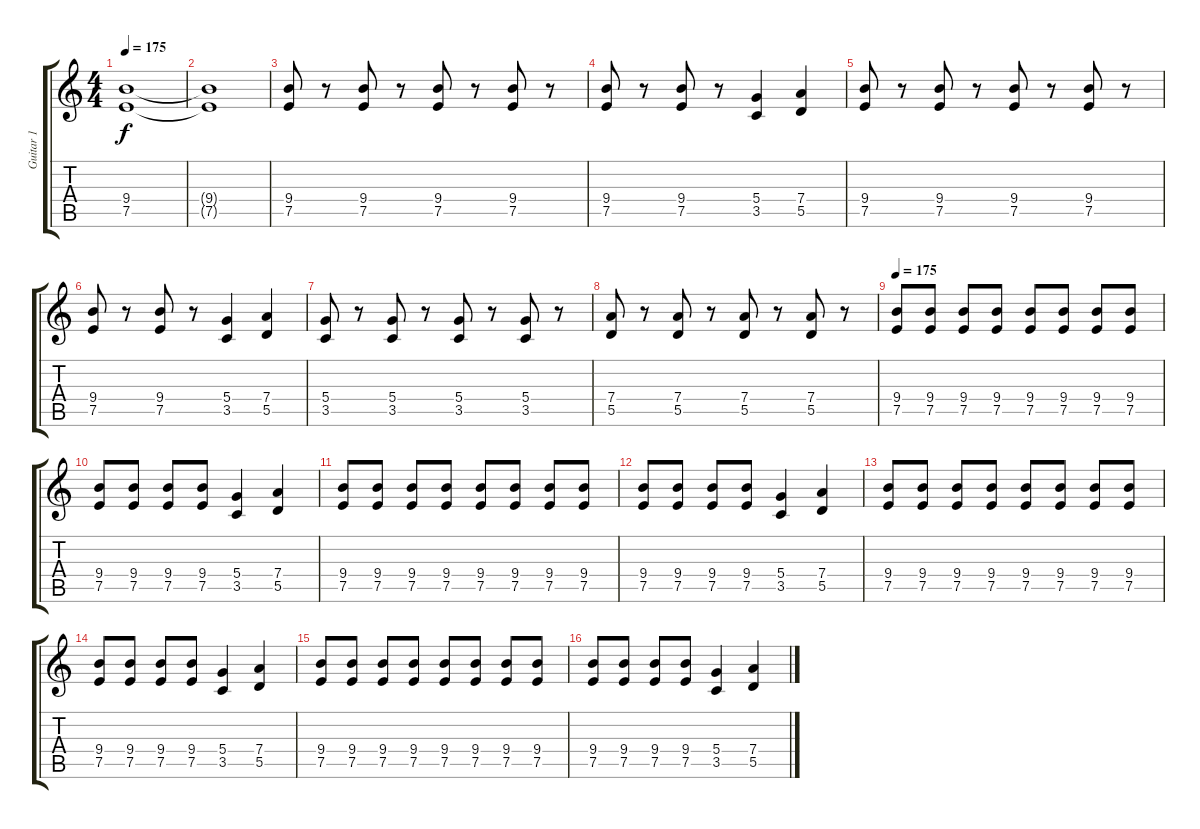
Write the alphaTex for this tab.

\track ("Guitar 1" "Guitar 1") {instrument distortionguitar}
\staff {score tabs}
\tuning (E4 B3 G3 D3 A2 E2) {hide}
\ts (4 4)
\tempo 175
\tempo 160
\tempo 175
\clef g2
\ks c
(9.4 7.5).1{dy f instrument distortionguitar} |
(9.4{t} 7.5{t}).1 |
(9.4 7.5).8 r.8 (9.4 7.5).8 r.8 (9.4 7.5).8 r.8 (9.4 7.5).8 r.8 |
(9.4 7.5).8 r.8 (9.4 7.5).8 r.8 (5.4 3.5).4 (7.4 5.5).4 |
(9.4 7.5).8 r.8 (9.4 7.5).8 r.8 (9.4 7.5).8 r.8 (9.4 7.5).8 r.8 |
(9.4 7.5).8 r.8 (9.4 7.5).8 r.8 (5.4 3.5).4 (7.4 5.5).4 |
(5.4 3.5).8 r.8 (5.4 3.5).8 r.8 (5.4 3.5).8 r.8 (5.4 3.5).8 r.8 |
(7.4 5.5).8 r.8 (7.4 5.5).8 r.8 (7.4 5.5).8 r.8 (7.4 5.5).8 r.8 |
\tempo 175
(9.4 7.5).8 (9.4 7.5).8 (9.4 7.5).8 (9.4 7.5).8 (9.4 7.5).8 (9.4 7.5).8 (9.4 7.5).8 (9.4 7.5).8 |
(9.4 7.5).8 (9.4 7.5).8 (9.4 7.5).8 (9.4 7.5).8 (5.4 3.5).4 (7.4 5.5).4 |
(9.4 7.5).8 (9.4 7.5).8 (9.4 7.5).8 (9.4 7.5).8 (9.4 7.5).8 (9.4 7.5).8 (9.4 7.5).8 (9.4 7.5).8 |
(9.4 7.5).8 (9.4 7.5).8 (9.4 7.5).8 (9.4 7.5).8 (5.4 3.5).4 (7.4 5.5).4 |
(9.4 7.5).8 (9.4 7.5).8 (9.4 7.5).8 (9.4 7.5).8 (9.4 7.5).8 (9.4 7.5).8 (9.4 7.5).8 (9.4 7.5).8 |
(9.4 7.5).8 (9.4 7.5).8 (9.4 7.5).8 (9.4 7.5).8 (5.4 3.5).4 (7.4 5.5).4 |
(9.4 7.5).8 (9.4 7.5).8 (9.4 7.5).8 (9.4 7.5).8 (9.4 7.5).8 (9.4 7.5).8 (9.4 7.5).8 (9.4 7.5).8 |
(9.4 7.5).8 (9.4 7.5).8 (9.4 7.5).8 (9.4 7.5).8 (5.4 3.5).4 (7.4 5.5).4
